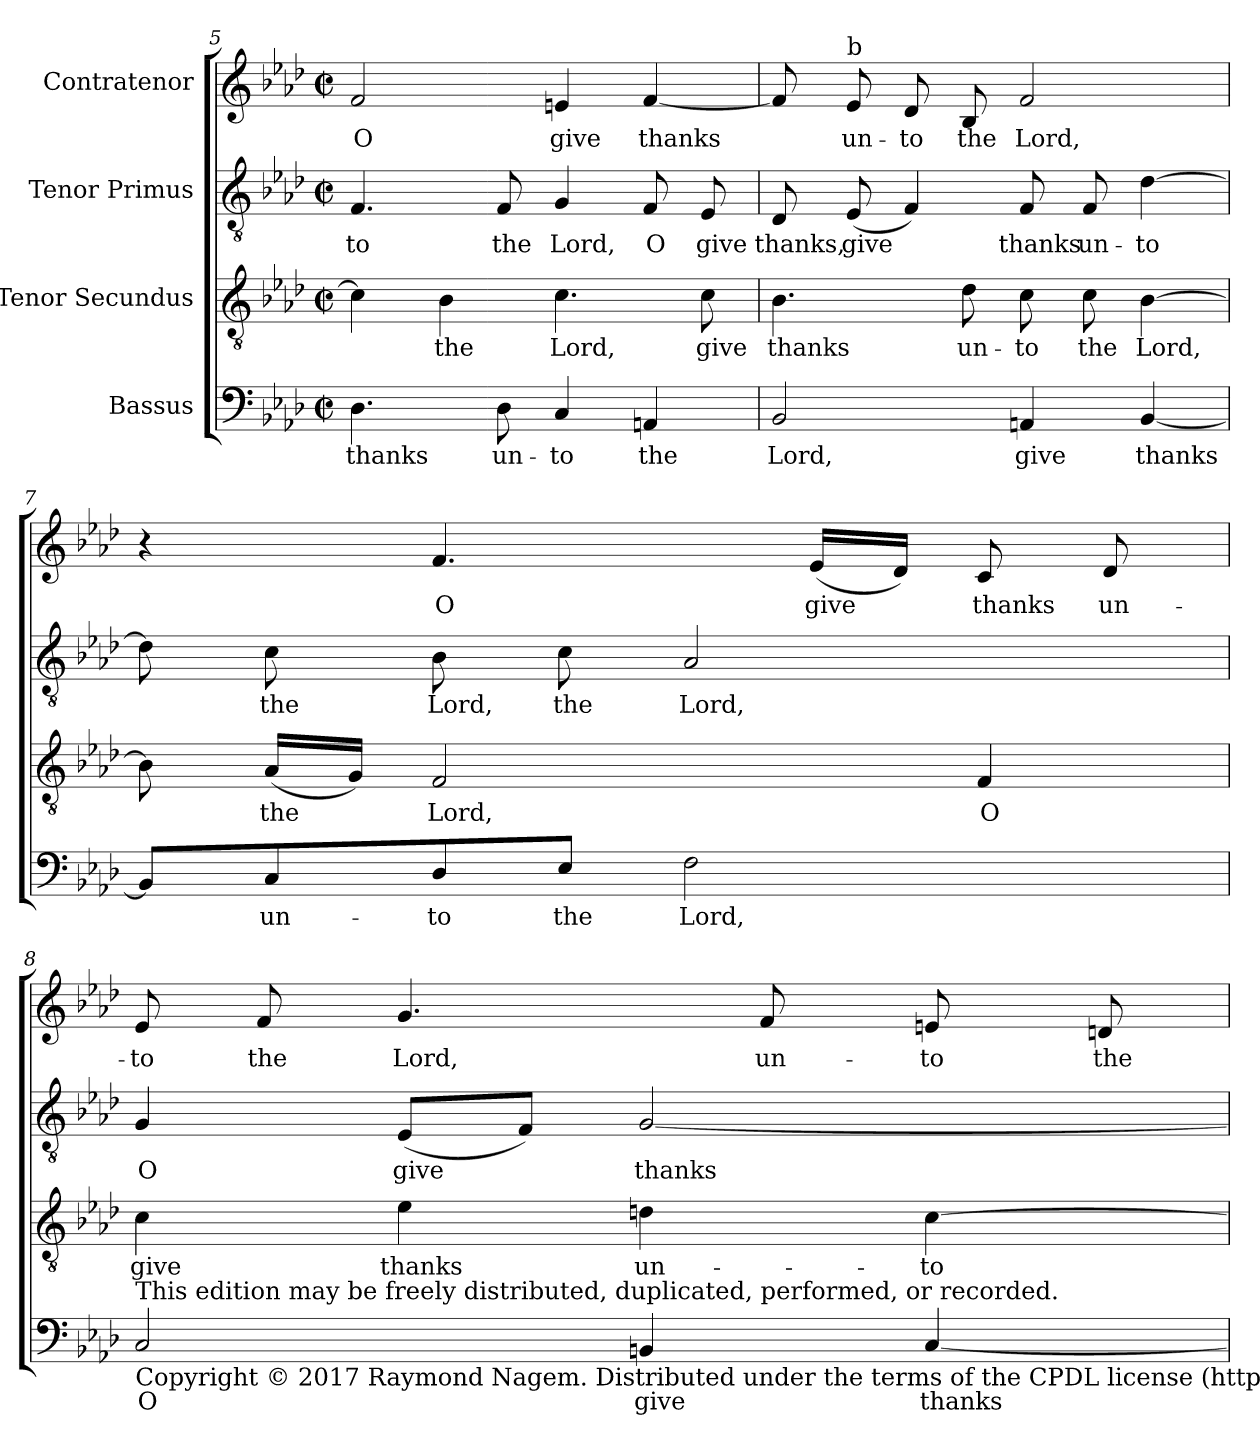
**kern	**text	**kern	**text	**kern	**text	**kern	**text
*part4	*part4	*part3	*part3	*part2	*part2	*part1	*part1
*staff4	*staff4	*staff3	*staff3	*staff2	*staff2	*staff1	*staff1
*I"Bassus	*	*I"Tenor  Secundus	*	*I"Tenor  Primus	*	*I"Contratenor	*
!!LO:LB:g=z
*clefF4	*	*clefGv2	*	*clefGv2	*	*clefG2	*
*	*	*ITrd7c12	*	*ITrd7c12	*	*ITrd21c36	*
*k[b-e-a-d-]	*	*k[b-e-a-d-]	*	*k[b-e-a-d-]	*	*k[b-e-a-d-]	*
*f:	*	*f:	*	*f:	*	*f:	*
*M2/2	*	*M2/2	*	*M2/2	*	*M2/2	*
*met(c|)	*	*met(c|)	*	*met(c|)	*	*met(c|)	*
=5	=5	=5	=5	=5	=5	=5	=5
!	!LO:LY:b:color=#000000	!	!	!	!	!	!
!	!	!	!	!	!LO:LY:b:color=#000000	!	!
!	!	!	!	!	!	!	!LO:LY:b:color=#000000
4.D-i\	thanks	4Ci\]	.	4.FFi/	-to	2FFFi/	O
!	!	!	!LO:LY:b:color=#000000	!	!	!	!
.	.	4BB-i\	the	.	.	.	.
!	!LO:LY:b:color=#000000	!	!	!	!	!	!
!	!	!	!	!	!LO:LY:b:color=#000000	!	!
8D-i\	un-	.	.	8FFi/	the	.	.
!	!LO:LY:b:color=#000000	!	!	!	!	!	!
!	!	!	!LO:LY:b:color=#000000	!	!	!	!
!	!	!	!	!	!LO:LY:b:color=#000000	!	!
!	!	!	!	!	!	!	!LO:LY:b:color=#000000
4Ci/	-to	4.Ci\	Lord,	4GGi/	Lord,	4EEEni/	give
!	!LO:LY:b:color=#000000	!	!	!	!	!	!
!	!	!	!	!	!LO:LY:b:color=#000000	!	!
!	!	!	!	!	!	!	!LO:LY:b:color=#000000
4AAni/	the	.	.	8FFi/	O	[<4FFFi/	thanks
!	!	!	!LO:LY:b:color=#000000	!	!	!	!
!	!	!	!	!	!LO:LY:b:color=#000000	!	!
.	.	8Ci\	give	8EE-i/	give	.	.
=6	=6	=6	=6	=6	=6	=6	=6
!	!LO:LY:b:color=#000000	!	!	!	!	!	!
!	!	!	!LO:LY:b:color=#000000	!	!	!	!
!	!	!	!	!	!LO:LY:b:color=#000000	!	!
2BB-i/	Lord,	4.BB-i\	thanks	8DD-i/	thanks,	8FFFi/]	.
!	!	!	!	!	!LO:LY:b:color=#000000	!	!
!	!	!	!	!	!	!LO:TX:a:t=b	!
!	!	!	!	!	!	!	!LO:LY:b:color=#000000
.	.	.	.	(8EE-i/	give	8EEE-i/	un-
!	!	!	!	!	!	!	!LO:LY:b:color=#000000
.	.	.	.	4FFi/)	.	8DDD-i/	-to
!	!	!	!LO:LY:b:color=#000000	!	!	!	!
!	!	!	!	!	!	!	!LO:LY:b:color=#000000
.	.	8D-i\	un-	.	.	8BBBB-i/	the
!	!LO:LY:b:color=#000000	!	!	!	!	!	!
!	!	!	!LO:LY:b:color=#000000	!	!	!	!
!	!	!	!	!	!LO:LY:b:color=#000000	!	!
!	!	!	!	!	!	!	!LO:LY:b:color=#000000
4AAni/	give	8Ci\	-to	8FFi/	thanks	2FFFi/	Lord,
!	!	!	!LO:LY:b:color=#000000	!	!	!	!
!	!	!	!	!	!LO:LY:b:color=#000000	!	!
.	.	8Ci\	the	8FFi/	un-	.	.
!	!LO:LY:b:color=#000000	!	!	!	!	!	!
!	!	!	!LO:LY:b:color=#000000	!	!	!	!
!	!	!	!	!	!LO:LY:b:color=#000000	!	!
[<4BB-i/	thanks	[>4BB-i\	Lord,	[>4D-i\	-to	.	.
=7	=7	=7	=7	=7	=7	=7	=7
8BB-i/L]	.	8BB-i\]	.	8D-i\]	.	4r	.
!	!LO:LY:b:color=#000000	!	!	!	!	!	!
!	!	!	!LO:LY:b:color=#000000	!	!	!	!
!	!	!	!	!	!LO:LY:b:color=#000000	!	!
8Ci/	un-	(16AA-i/LL	the	8Ci\	the	.	.
.	.	16GGi/JJ)	.	.	.	.	.
!	!LO:LY:b:color=#000000	!	!	!	!	!	!
!	!	!	!LO:LY:b:color=#000000	!	!	!	!
!	!	!	!	!	!LO:LY:b:color=#000000	!	!
!	!	!	!	!	!	!	!LO:LY:b:color=#000000
8D-i/	-to	2FFi/	Lord,	8BB-i\	Lord,	4.FFFi/	O
!	!LO:LY:b:color=#000000	!	!	!	!	!	!
!	!	!	!	!	!LO:LY:b:color=#000000	!	!
8E-i/J	the	.	.	8Ci\	the	.	.
!	!LO:LY:b:color=#000000	!	!	!	!	!	!
!	!	!	!	!	!LO:LY:b:color=#000000	!	!
2Fi\	Lord,	.	.	2AA-i/	Lord,	.	.
!	!	!	!	!	!	!	!LO:LY:b:color=#000000
.	.	.	.	.	.	(16EEE-i/LL	give
.	.	.	.	.	.	16DDD-i/JJ)	.
!	!	!	!LO:LY:b:color=#000000	!	!	!	!
!	!	!	!	!	!	!	!LO:LY:b:color=#000000
.	.	4FFi/	O	.	.	8CCCi/	thanks
!	!	!	!	!	!	!	!LO:LY:b:color=#000000
.	.	.	.	.	.	8DDD-i/	un-
!!LO:LB:g=z
=8	=8	=8	=8	=8	=8	=8	=8
!	!LO:LY:b:color=#000000	!	!	!	!	!	!
!	!	!	!LO:LY:b:color=#000000	!	!	!	!
!	!	!	!	!	!LO:LY:b:color=#000000	!	!
!LO:TX:b:t=Copyright © 2017 Raymond Nagem. Distributed under the terms of the CPDL license (http&colon;//www.cpdl.org.)	!	!	!	!	!	!	!
!LO:TX:t=This edition may be freely distributed, duplicated, performed, or recorded.	!	!	!	!	!	!	!
!	!	!	!	!	!	!	!LO:LY:b:color=#000000
2Ci/	O	4Ci\	give	4GGi/	O	8EEE-i/	-to
!	!	!	!	!	!	!	!LO:LY:b:color=#000000
.	.	.	.	.	.	8FFFi/	the
!	!	!	!LO:LY:b:color=#000000	!	!	!	!
!	!	!	!	!	!LO:LY:b:color=#000000	!	!
!	!	!	!	!	!	!	!LO:LY:b:color=#000000
.	.	4E-i\	thanks	(8EE-i/L	give	4.GGGi/	Lord,
.	.	.	.	8FFi/J)	.	.	.
!	!LO:LY:b:color=#000000	!	!	!	!	!	!
!	!	!	!LO:LY:b:color=#000000	!	!	!	!
!	!	!	!	!	!LO:LY:b:color=#000000	!	!
4BBni/	give	4Dni\	un-	[<2GGi/	thanks	.	.
!	!	!	!	!	!	!	!LO:LY:b:color=#000000
.	.	.	.	.	.	8FFFi/	un-
!	!LO:LY:b:color=#000000	!	!	!	!	!	!
!	!	!	!LO:LY:b:color=#000000	!	!	!	!
!	!	!	!	!	!	!	!LO:LY:b:color=#000000
[<4Ci/	thanks	[>4Ci\	-to	.	.	8EEEni/	-to
!	!	!	!	!	!	!	!LO:LY:b:color=#000000
.	.	.	.	.	.	8DDDni/	the
=	=	=	=	=	=	=	=
*-	*-	*-	*-	*-	*-	*-	*-
